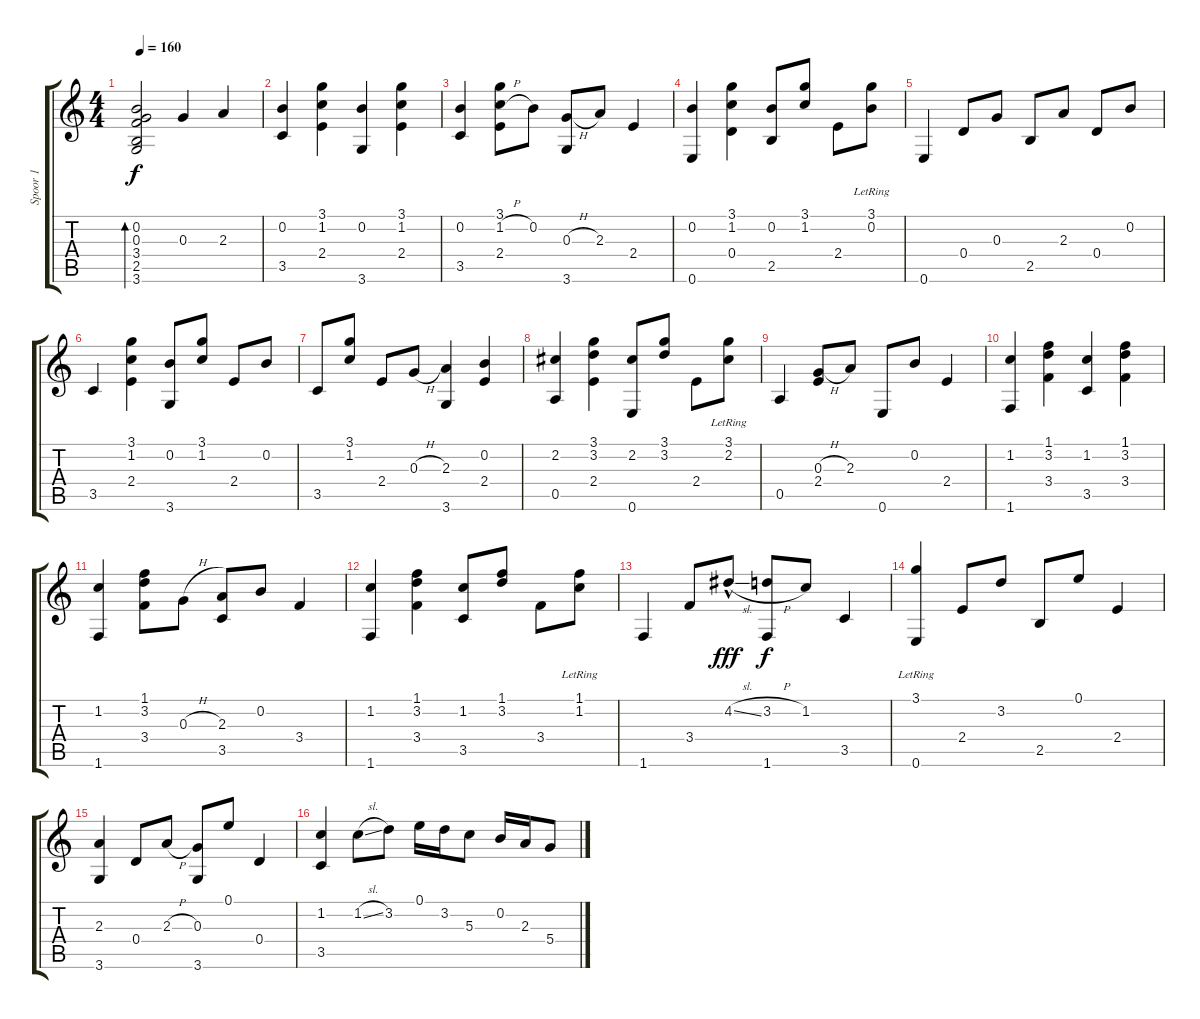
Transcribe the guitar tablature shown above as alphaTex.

\track ("Spoor 1" "Spoor 1") {instrument electricguitarmuted}
\staff {score tabs}
\tuning (E4 B3 G3 D3 A2 E2) {hide}
\ts (4 4)
\tempo 160
\clef g2
\ks c
(0.2 0.3 3.4 2.5 3.6).2{bd 480 dy f} 0.3.4 2.3.4 |
(0.2 3.5).4 (3.1 1.2 2.4).4 (0.2 3.6).4 (3.1 1.2 2.4).4 |
(0.2 3.5).4 (3.1 1.2{h} 2.4).8 0.2.8 (0.3{h} 3.6).8 2.3.8 2.4.4 |
(0.2 0.6).4 (3.1 1.2 0.4).4 (0.2 2.5).8 (3.1 1.2).8 2.4.8 (3.1 0.2{lr}).8 |
0.6.4 0.4.8 0.3.8 2.5.8 2.3.8 0.4.8 0.2.8 |
3.5.4 (3.1 1.2 2.4).4 (0.2 3.6).8 (3.1 1.2).8 2.4.8 0.2.8 |
3.5.8 (3.1 1.2).8 2.4.8 0.3{h}.8 (2.3 3.6).4 (0.2 2.4).4 |
(2.2 0.5).4 (3.1 3.2 2.4).4 (2.2 0.6).8 (3.1 3.2).8 2.4.8 (3.1 2.2{lr}).8 |
0.5.4 (0.3{h} 2.4).8 2.3.8 0.6.8 0.2.8 2.4.4 |
(1.2 1.6).4 (1.1 3.2 3.4).4 (1.2 3.5).4 (1.1 3.2 3.4).4 |
(1.2 1.6).4 (1.1 3.2 3.4).8 0.3{h}.8 (2.3 3.5).8 0.2.8 3.4.4 |
(1.2 1.6).4 (1.1 3.2 3.4).4 (1.2 3.5).8 (1.1 3.2).8 3.4.8 (1.1 1.2{lr}).8 |
1.6.4 3.4.8 4.2{sl hac}.8{dy fff} (3.2{h} 1.6).8{dy f} 1.2.8 3.5.4 |
(3.1{lr} 0.6).4 2.4.8 3.2.8 2.5.8 0.1.8 2.4.4 |
(2.3 3.6).4 0.4.8 2.3{h}.8 (0.3 3.6).8 0.1.8 0.4.4 |
(1.2 3.5).4 1.2{sl}.8 3.2.8 0.1.16 3.2.16 5.3.8 0.2.16 2.3.16 5.4.8
